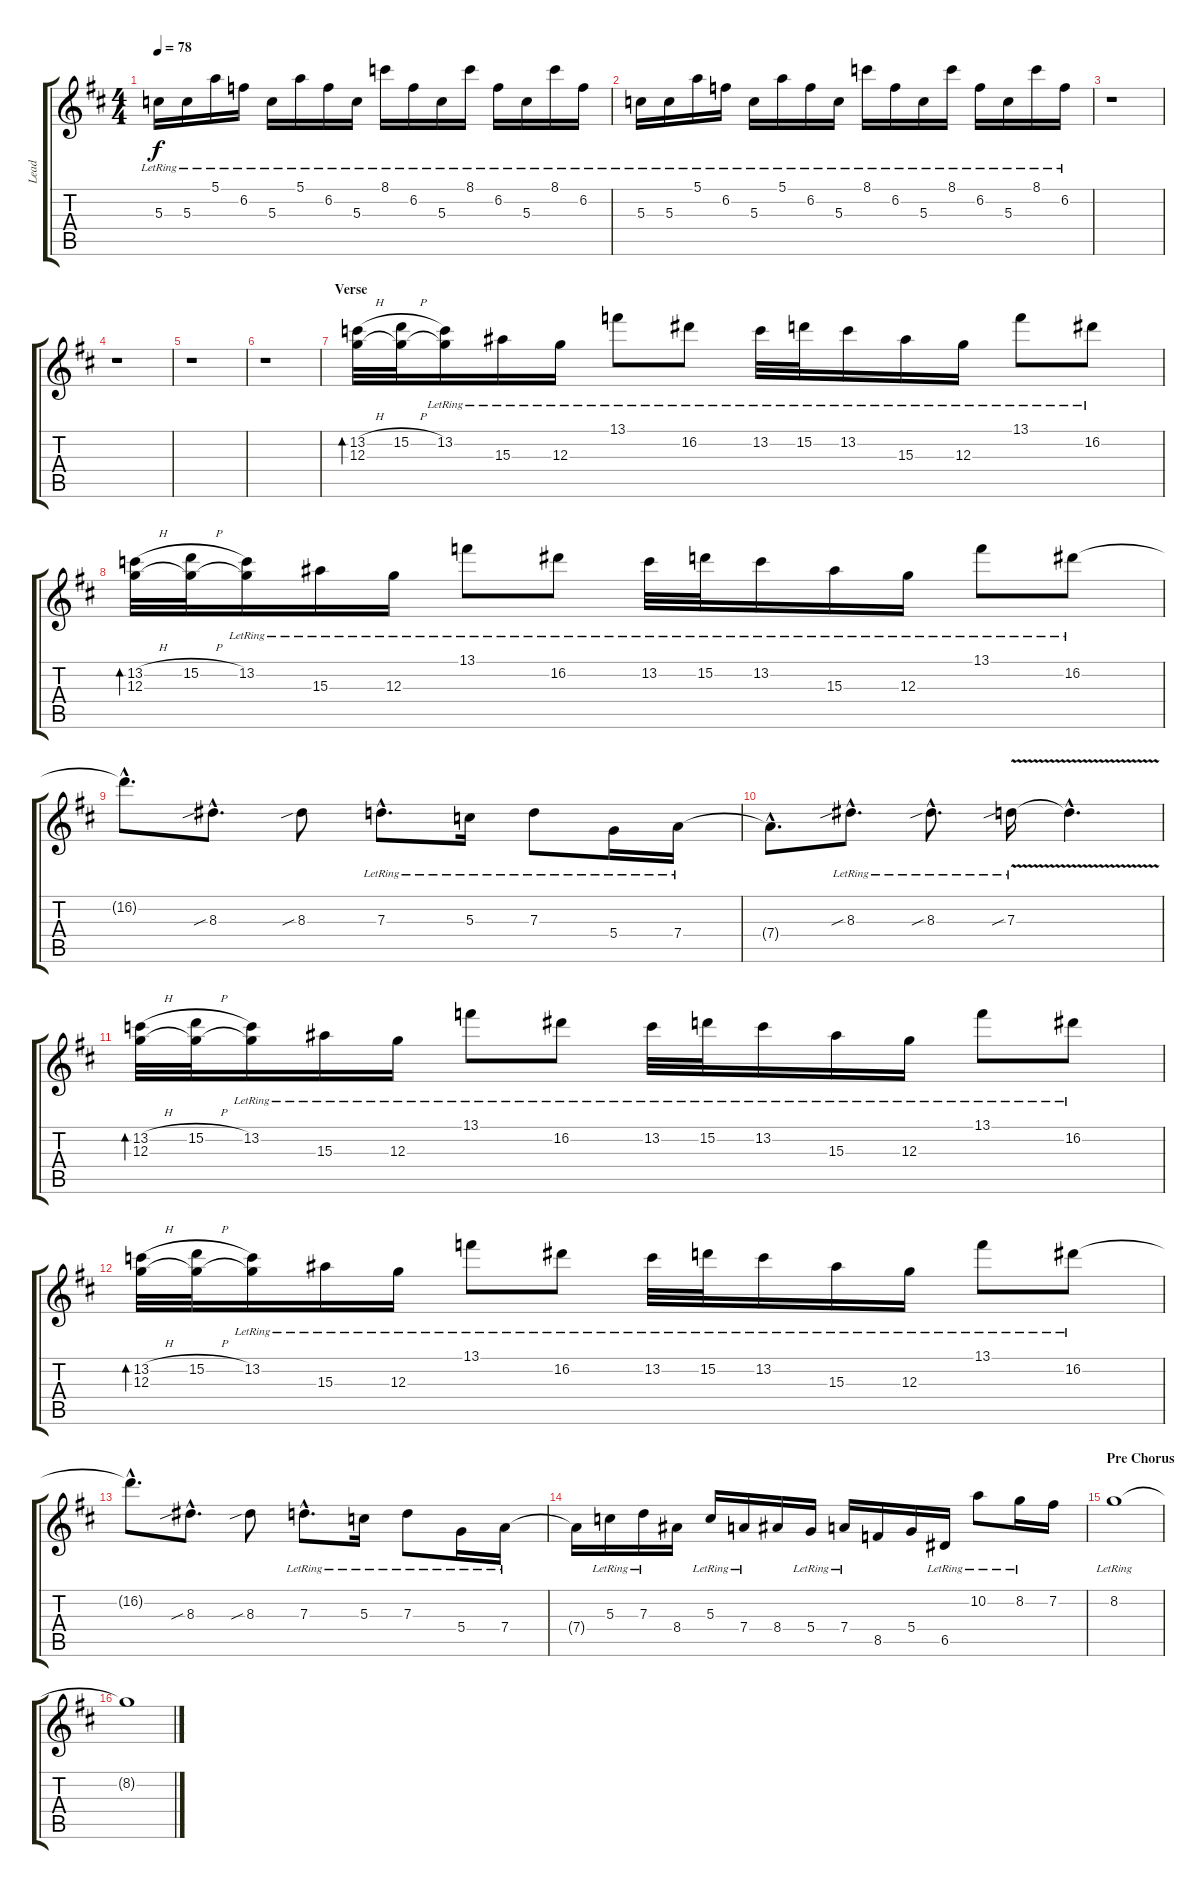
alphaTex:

\track ("Lead" "Lead") {instrument distortionguitar}
\staff {score tabs}
\tuning (E4 B3 G3 D3 A2 D2) {hide}
\ts (4 4)
\tempo 78
\clef g2
\ks d
5.3{lr}.16{dy f} 5.3{lr}.16 5.1{lr}.16 6.2{lr}.16 5.3{lr}.16 5.1{lr}.16 6.2{lr}.16 5.3{lr}.16 8.1{lr}.16 6.2{lr}.16 5.3{lr}.16 8.1{lr}.16 6.2{lr}.16 5.3{lr}.16 8.1{lr}.16 6.2{lr}.16 |
5.3{lr}.16 5.3{lr}.16 5.1{lr}.16 6.2{lr}.16 5.3{lr}.16 5.1{lr}.16 6.2{lr}.16 5.3{lr}.16 8.1{lr}.16 6.2{lr}.16 5.3{lr}.16 8.1{lr}.16 6.2{lr}.16 5.3{lr}.16 8.1{lr}.16 6.2{lr}.16 |
r.1 |
r.1 |
r.1 |
r.1 |
\section ("" "Verse")
(13.2{h} 12.3).32{bd 60} (15.2{h} 12.3{t}).32 (13.2{lr} 12.3{t}).16 15.3{lr}.16 12.3{lr}.16 13.1{lr}.8 16.2{lr}.8 13.2{lr}.32 15.2{lr}.32 13.2{lr}.16 15.3{lr}.16 12.3{lr}.16 13.1{lr}.8 16.2{lr}.8 |
(13.2{h} 12.3).32{bd 60} (15.2{h} 12.3{t}).32 (13.2{lr} 12.3{t}).16 15.3{lr}.16 12.3{lr}.16 13.1{lr}.8 16.2{lr}.8 13.2{lr}.32 15.2{lr}.32 13.2{lr}.16 15.3{lr}.16 12.3{lr}.16 13.1{lr}.8 16.2{lr}.8 |
16.2{hac t}.8{d} 8.3{sib hac}.8{d} 8.3{sib}.8 7.3{hac lr}.8{d} 5.3{lr}.16 7.3{lr}.8 5.4{lr}.16 7.4{lr}.16 |
7.4{hac t}.8{d} 8.3{sib hac lr}.8{d} 8.3{sib hac lr}.8{d} 7.3{v sib lr}.16 7.3{hac t}.4{d} |
(13.2{h} 12.3).32{bd 60} (15.2{h} 12.3{t}).32 (13.2{lr} 12.3{t}).16 15.3{lr}.16 12.3{lr}.16 13.1{lr}.8 16.2{lr}.8 13.2{lr}.32 15.2{lr}.32 13.2{lr}.16 15.3{lr}.16 12.3{lr}.16 13.1{lr}.8 16.2{lr}.8 |
(13.2{h} 12.3).32{bd 60} (15.2{h} 12.3{t}).32 (13.2{lr} 12.3{t}).16 15.3{lr}.16 12.3{lr}.16 13.1{lr}.8 16.2{lr}.8 13.2{lr}.32 15.2{lr}.32 13.2{lr}.16 15.3{lr}.16 12.3{lr}.16 13.1{lr}.8 16.2{lr}.8 |
16.2{hac t}.8{d} 8.3{sib hac}.8{d} 8.3{sib}.8 7.3{hac lr}.8{d} 5.3{lr}.16 7.3{lr}.8 5.4{lr}.16 7.4{lr}.16 |
7.4{t}.16 5.3{lr}.16 7.3{lr}.16 8.4.16 5.3{lr}.16 7.4{lr}.16 8.4.16 5.4{lr}.16 7.4{lr}.16 8.5.16 5.4.16 6.5{lr}.16 10.2{lr}.8 8.2{lr}.16 7.2.16 |
\section ("" "Pre Chorus")
8.2{lr}.1 |
8.2{t}.1
